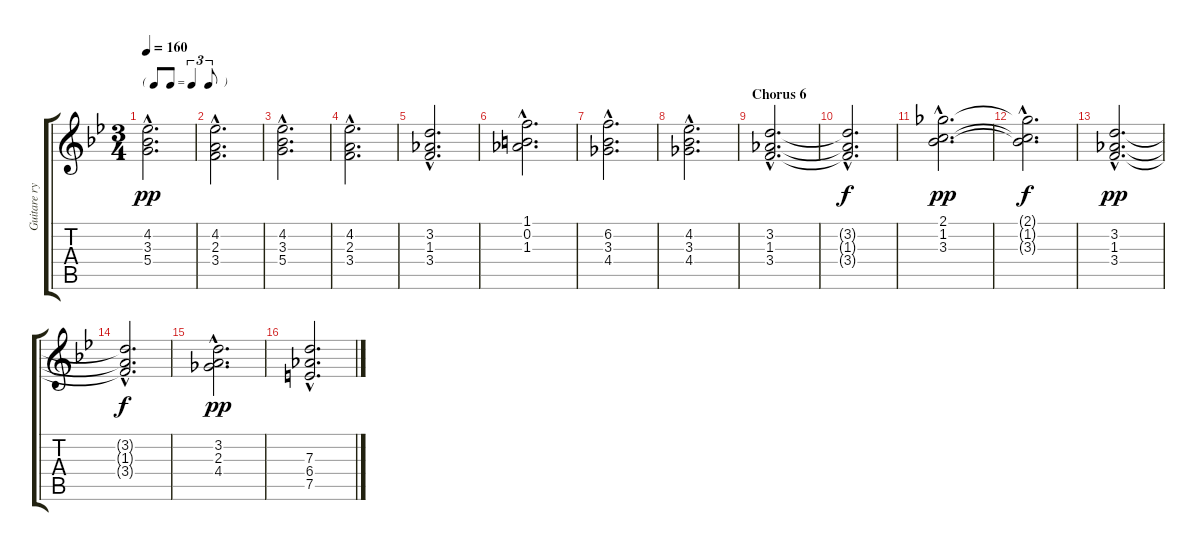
\track ("Guitare rythmique" "Guitare ry") {instrument electricguitarjazz}
\staff {score tabs}
\tuning (E4 B3 G3 D3 A2 E2) {hide}
\ts (3 4)
\tf triplet8th
\tempo 160
\clef g2
\ks bb
(4.2{hac} 3.3 5.4{hac}).2{d dy pp} |
(4.2{hac} 2.3 3.4{hac}).2{d} |
(4.2{hac} 3.3 5.4{hac}).2{d} |
(4.2{hac} 2.3 3.4{hac}).2{d} |
(3.2{hac} 1.3 3.4{hac}).2{d} |
(1.1{hac} 0.2 1.3{hac}).2{d} |
(6.2{hac} 3.3 4.4{hac}).2{d} |
(4.2{hac} 3.3 4.4{hac}).2{d} |
\section ("" "Chorus 6")
(3.2{hac} 1.3{hac} 3.4{hac}).2{d} |
(3.2{hac t} 1.3{hac t} 3.4{hac t}).2{d dy f} |
(2.1{hac} 1.2{hac} 3.3{hac}).2{d dy pp} |
(2.1{hac t} 1.2{hac t} 3.3{hac t}).2{d dy f} |
(3.2{hac} 1.3{hac} 3.4{hac}).2{d dy pp} |
(3.2{hac t} 1.3{hac t} 3.4{hac t}).2{d dy f} |
(3.2{hac} 2.3 4.4{hac}).2{d dy pp} |
(7.3{hac} 6.4 7.5{hac}).2{d}
